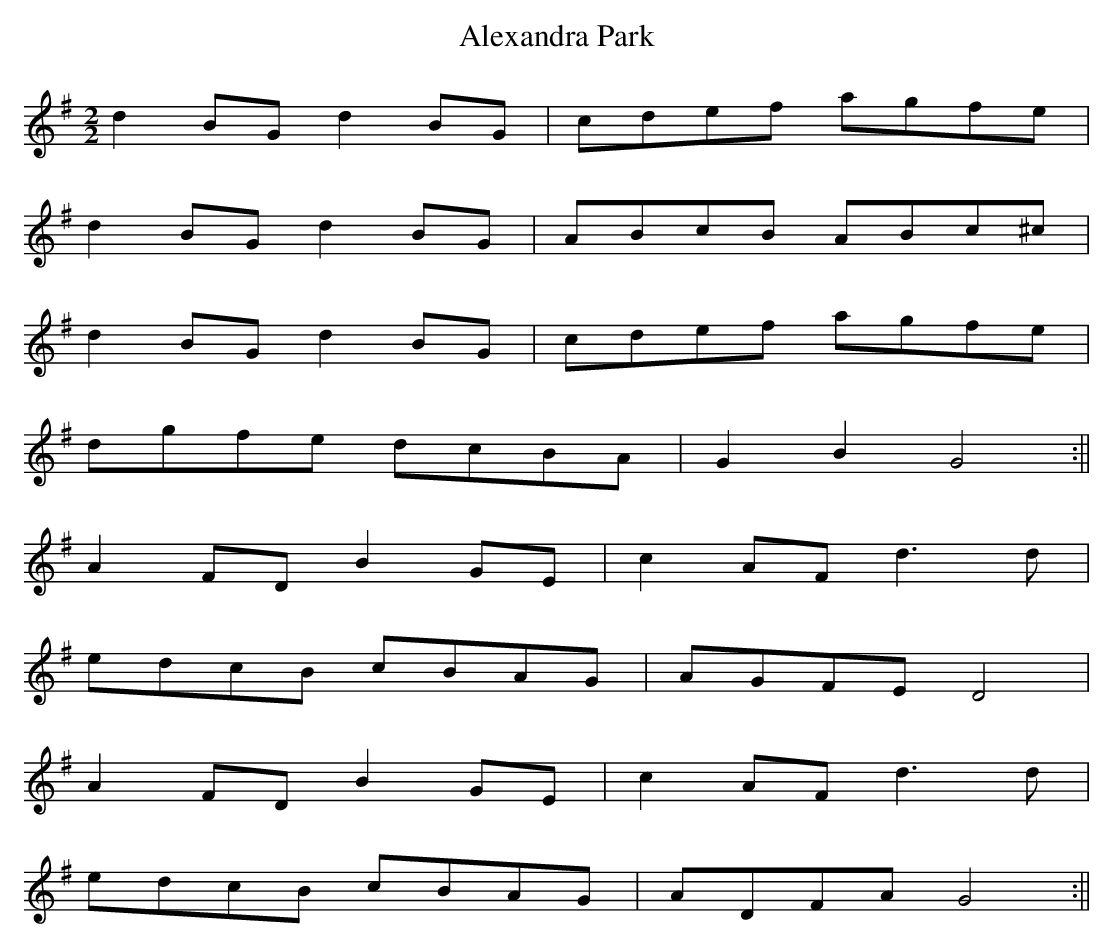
X:1
T:Alexandra Park
M:2/2
L:1/8
K:G
d2BG d2BG|cdef agfe|
d2BG d2BG|ABcB ABc^c|
d2BG d2BG|cdef agfe|
dgfe dcBA|G2B2 G4:||
A2FD B2GE|c2AF d3d|
edcB cBAG|AGFE D4|
A2FD B2GE|c2AF d3d|
edcB cBAG|ADFA G4:||
